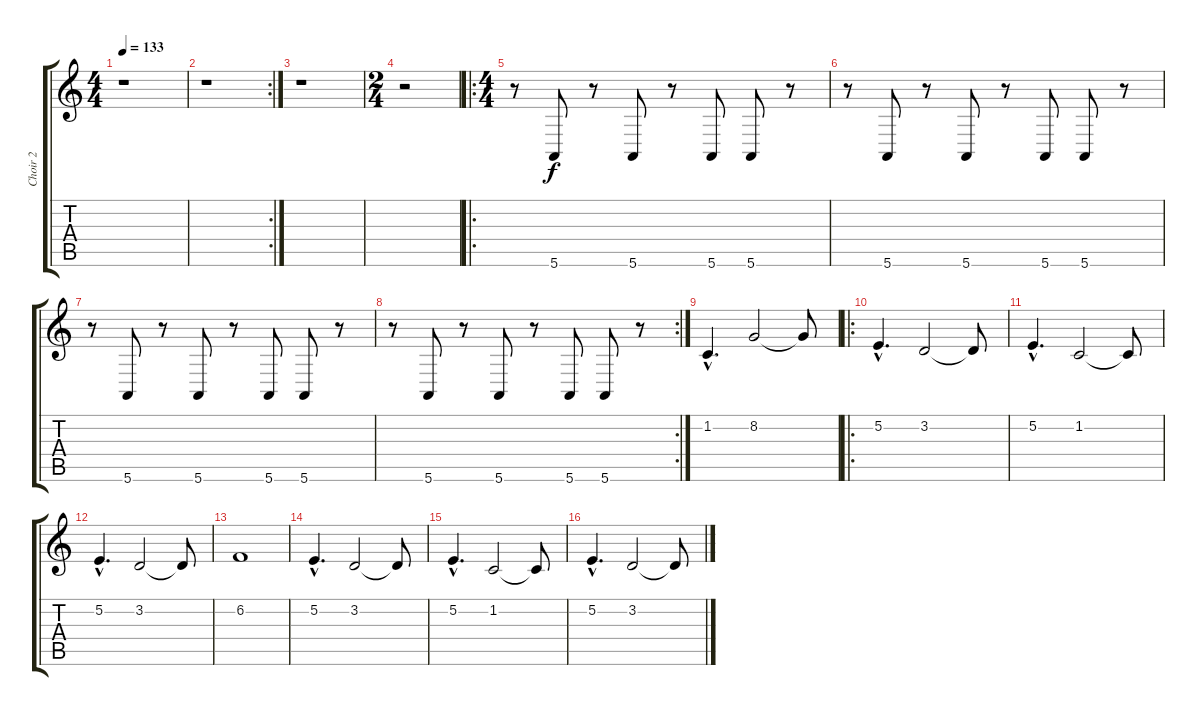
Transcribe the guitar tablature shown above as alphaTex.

\track ("Choir 2" "Choir 2") {instrument lead6voice}
\staff {score tabs}
\tuning (E4 B3 G3 D3 A2 E2) {hide}
\ts (4 4)
\tempo 133
\clef g2
\ks c
r.1{dy f} |
\rc 2
r.1 |
r.1 |
\ts (2 4)
r.2 |
\ro
\ts (4 4)
r.8 5.6.8 r.8 5.6.8 r.8 5.6.8 5.6.8 r.8 |
r.8 5.6.8 r.8 5.6.8 r.8 5.6.8 5.6.8 r.8 |
r.8 5.6.8 r.8 5.6.8 r.8 5.6.8 5.6.8 r.8 |
\rc 2
r.8 5.6.8 r.8 5.6.8 r.8 5.6.8 5.6.8 r.8 |
1.2{hac}.4{d} 8.2.2 8.2{t}.8 |
\ro
5.2{hac}.4{d} 3.2.2 3.2{t}.8 |
5.2{hac}.4{d} 1.2.2 1.2{t}.8 |
5.2{hac}.4{d} 3.2.2 3.2{t}.8 |
6.2.1 |
5.2{hac}.4{d} 3.2.2 3.2{t}.8 |
5.2{hac}.4{d} 1.2.2 1.2{t}.8 |
5.2{hac}.4{d} 3.2.2 3.2{t}.8
